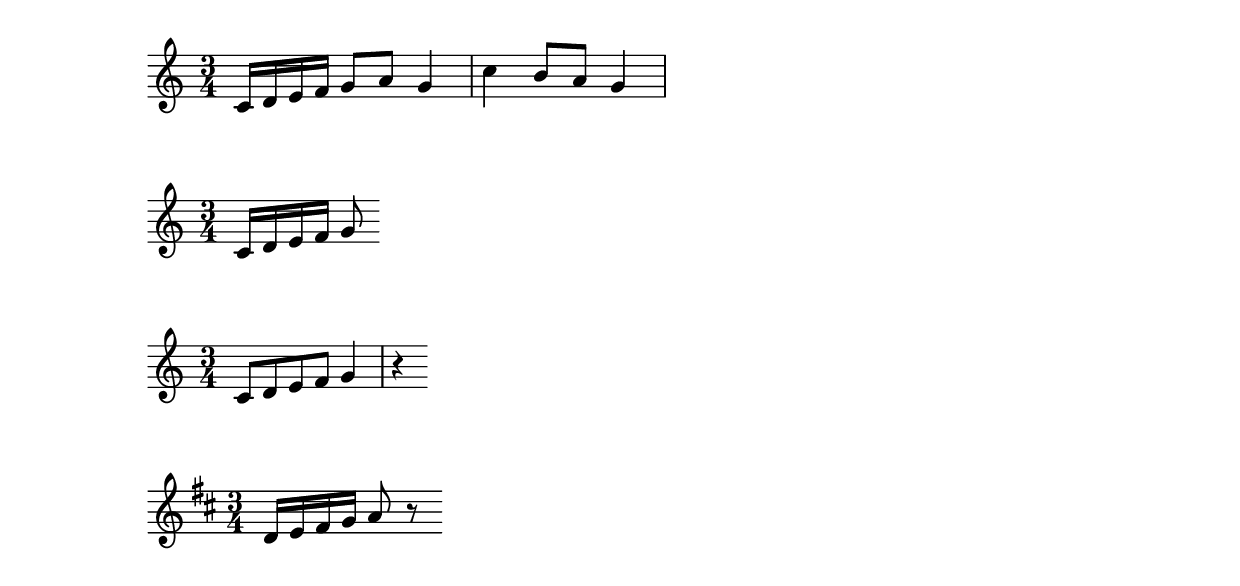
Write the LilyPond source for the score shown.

\relative c' {
  \time 3/4
  c16 d e f g8 a8 g4 c4 b8 a g4
}

\relative c' {
  \time 3/4
  c16 d e f g8
}

\relative c' {
  \time 3/4
  c8 d e f g4 r
}

\relative c' {
  \time 3/4
  \key d \major
  d16 e fis g a8 r
}

\version "2.18.2"  % necessary for upgrading to future LilyPond versions.
